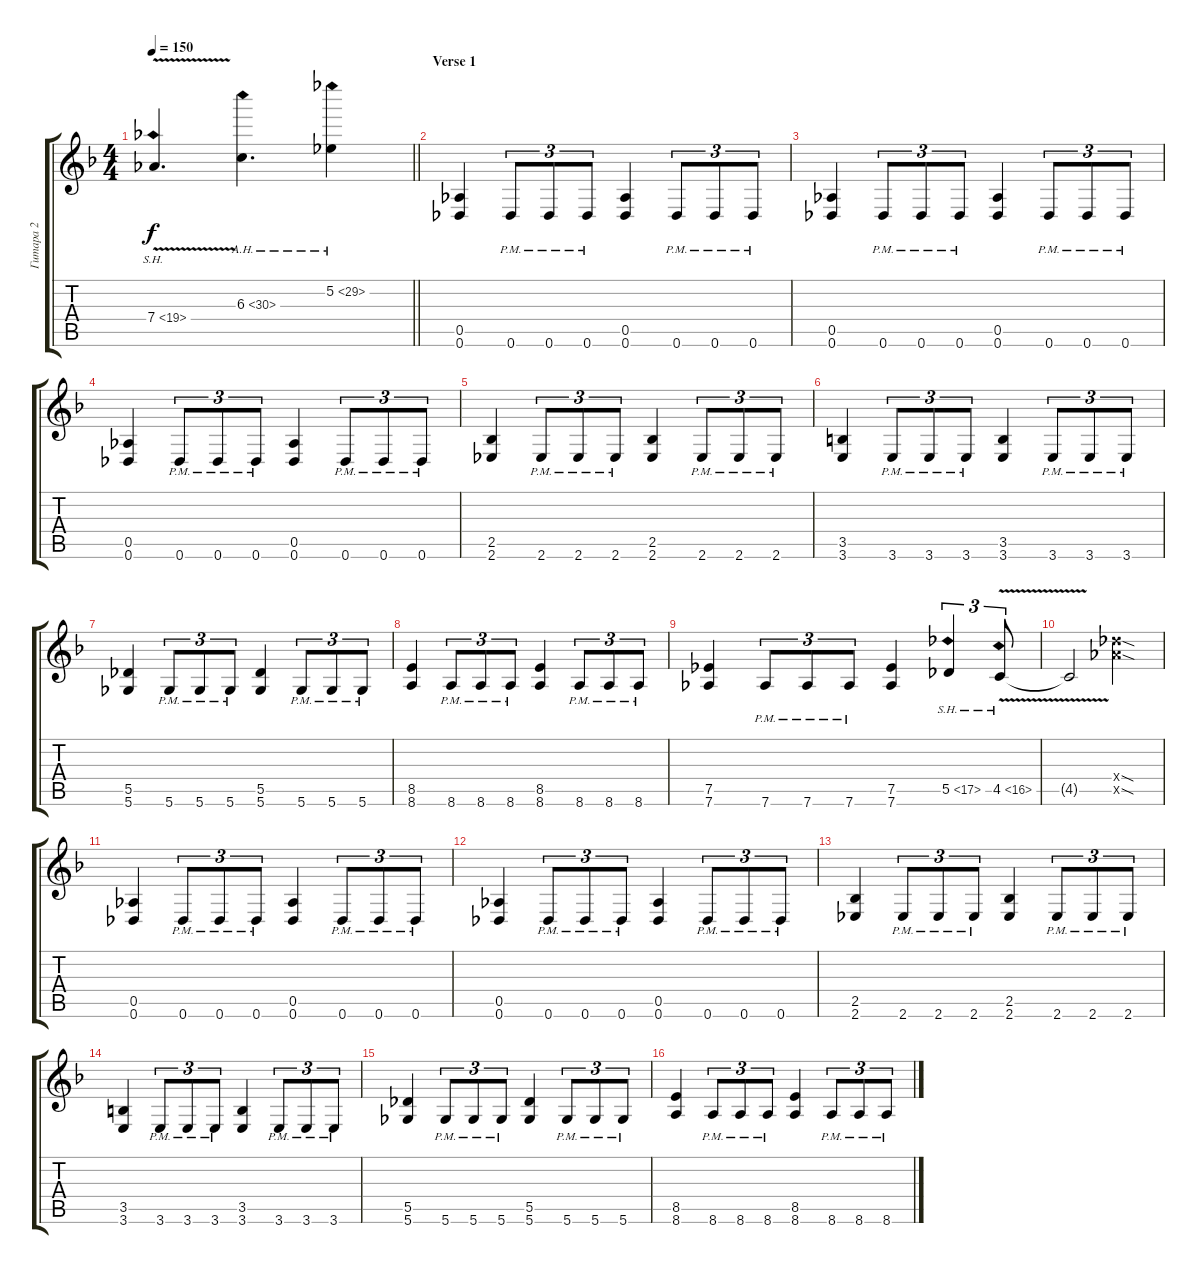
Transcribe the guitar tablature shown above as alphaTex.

\track ("Гитара 2" "Гитара 2") {instrument distortionguitar}
\staff {score tabs}
\tuning (Eb4 Bb3 Gb3 Db3 Ab2 Db2) {hide}
\ts (4 4)
\tempo 150
\clef g2
\barLineRight lightlight
\ks dminor
7.4{sh 12 v}.4{d dy f} 6.3{ah 24}.4{d} 5.2{ah 24}.4 |
\section ("" "Verse 1")
(0.5 0.6).4 0.6{pm}.8{tu (3 2)} 0.6{pm}.8{tu (3 2)} 0.6{pm}.8{tu (3 2)} (0.5 0.6).4 0.6{pm}.8{tu (3 2)} 0.6{pm}.8{tu (3 2)} 0.6{pm}.8{tu (3 2)} |
(0.5 0.6).4 0.6{pm}.8{tu (3 2)} 0.6{pm}.8{tu (3 2)} 0.6{pm}.8{tu (3 2)} (0.5 0.6).4 0.6{pm}.8{tu (3 2)} 0.6{pm}.8{tu (3 2)} 0.6{pm}.8{tu (3 2)} |
(0.5 0.6).4 0.6{pm}.8{tu (3 2)} 0.6{pm}.8{tu (3 2)} 0.6{pm}.8{tu (3 2)} (0.5 0.6).4 0.6{pm}.8{tu (3 2)} 0.6{pm}.8{tu (3 2)} 0.6{pm}.8{tu (3 2)} |
(2.5 2.6).4 2.6{pm}.8{tu (3 2)} 2.6{pm}.8{tu (3 2)} 2.6{pm}.8{tu (3 2)} (2.5 2.6).4 2.6{pm}.8{tu (3 2)} 2.6{pm}.8{tu (3 2)} 2.6{pm}.8{tu (3 2)} |
(3.5 3.6).4 3.6{pm}.8{tu (3 2)} 3.6{pm}.8{tu (3 2)} 3.6{pm}.8{tu (3 2)} (3.5 3.6).4 3.6{pm}.8{tu (3 2)} 3.6{pm}.8{tu (3 2)} 3.6{pm}.8{tu (3 2)} |
(5.5 5.6).4 5.6{pm}.8{tu (3 2)} 5.6{pm}.8{tu (3 2)} 5.6{pm}.8{tu (3 2)} (5.5 5.6).4 5.6{pm}.8{tu (3 2)} 5.6{pm}.8{tu (3 2)} 5.6{pm}.8{tu (3 2)} |
(8.5 8.6).4 8.6{pm}.8{tu (3 2)} 8.6{pm}.8{tu (3 2)} 8.6{pm}.8{tu (3 2)} (8.5 8.6).4 8.6{pm}.8{tu (3 2)} 8.6{pm}.8{tu (3 2)} 8.6{pm}.8{tu (3 2)} |
(7.5 7.6).4 7.6{pm}.8{tu (3 2)} 7.6{pm}.8{tu (3 2)} 7.6{pm}.8{tu (3 2)} (7.5 7.6).4 5.5{sh 12}.4{tu (3 2)} 4.5{sh 12 v}.8{tu (3 2)} |
4.5{t}.2 (12.4{sod x} 12.5{sod x}).2 |
(0.5 0.6).4 0.6{pm}.8{tu (3 2)} 0.6{pm}.8{tu (3 2)} 0.6{pm}.8{tu (3 2)} (0.5 0.6).4 0.6{pm}.8{tu (3 2)} 0.6{pm}.8{tu (3 2)} 0.6{pm}.8{tu (3 2)} |
(0.5 0.6).4 0.6{pm}.8{tu (3 2)} 0.6{pm}.8{tu (3 2)} 0.6{pm}.8{tu (3 2)} (0.5 0.6).4 0.6{pm}.8{tu (3 2)} 0.6{pm}.8{tu (3 2)} 0.6{pm}.8{tu (3 2)} |
(2.5 2.6).4 2.6{pm}.8{tu (3 2)} 2.6{pm}.8{tu (3 2)} 2.6{pm}.8{tu (3 2)} (2.5 2.6).4 2.6{pm}.8{tu (3 2)} 2.6{pm}.8{tu (3 2)} 2.6{pm}.8{tu (3 2)} |
(3.5 3.6).4 3.6{pm}.8{tu (3 2)} 3.6{pm}.8{tu (3 2)} 3.6{pm}.8{tu (3 2)} (3.5 3.6).4 3.6{pm}.8{tu (3 2)} 3.6{pm}.8{tu (3 2)} 3.6{pm}.8{tu (3 2)} |
(5.5 5.6).4 5.6{pm}.8{tu (3 2)} 5.6{pm}.8{tu (3 2)} 5.6{pm}.8{tu (3 2)} (5.5 5.6).4 5.6{pm}.8{tu (3 2)} 5.6{pm}.8{tu (3 2)} 5.6{pm}.8{tu (3 2)} |
(8.5 8.6).4 8.6{pm}.8{tu (3 2)} 8.6{pm}.8{tu (3 2)} 8.6{pm}.8{tu (3 2)} (8.5 8.6).4 8.6{pm}.8{tu (3 2)} 8.6{pm}.8{tu (3 2)} 8.6{pm}.8{tu (3 2)}
